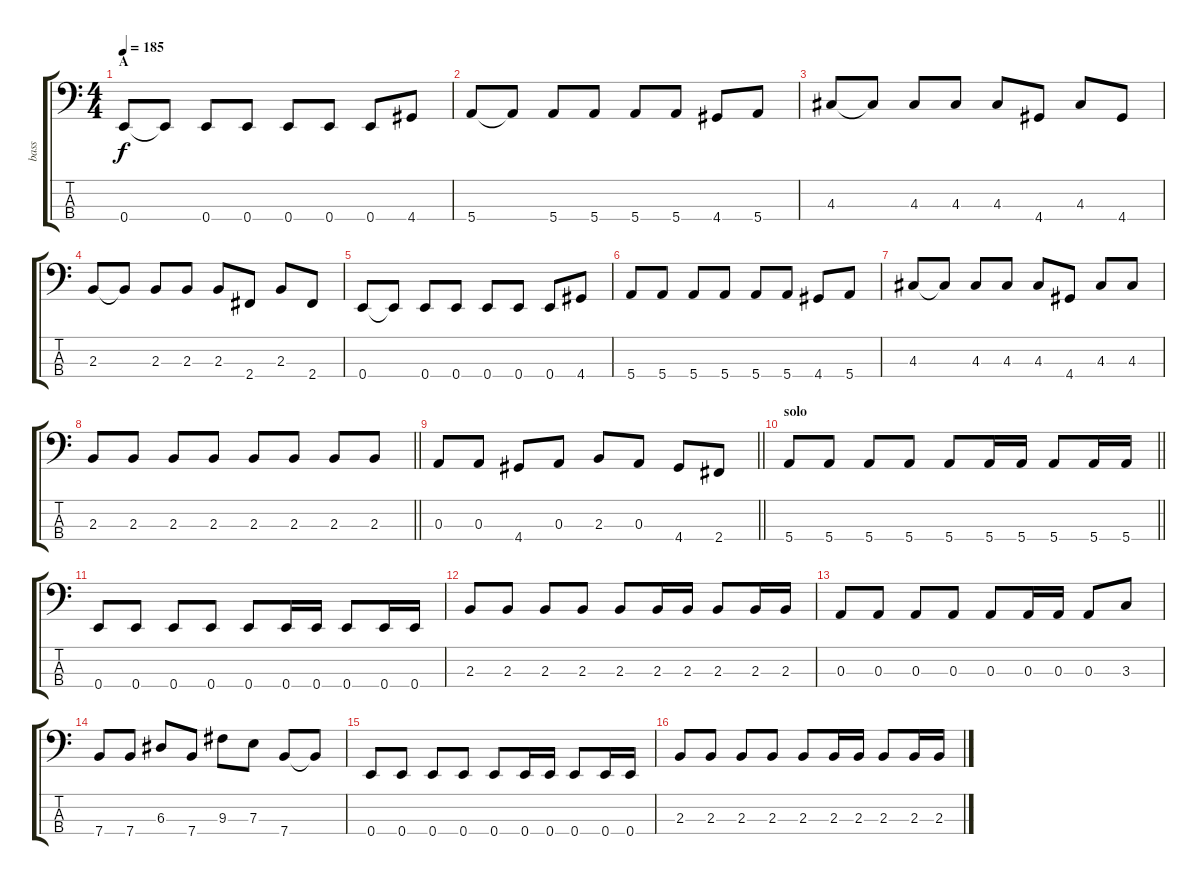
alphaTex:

\track ("bass" "bass") {instrument electricbassfinger}
\staff {score tabs}
\tuning (G2 D2 A1 E1) {hide}
\ts (4 4)
\section ("" "A")
\tempo 185
\clef f4
\ks c
0.4.8{dy f} 0.4{t}.8 0.4.8 0.4.8 0.4.8 0.4.8 0.4.8 4.4.8 |
5.4.8 5.4{t}.8 5.4.8 5.4.8 5.4.8 5.4.8 4.4.8 5.4.8 |
4.3.8 4.3{t}.8 4.3.8 4.3.8 4.3.8 4.4.8 4.3.8 4.4.8 |
2.3.8 2.3{t}.8 2.3.8 2.3.8 2.3.8 2.4.8 2.3.8 2.4.8 |
0.4.8 0.4{t}.8 0.4.8 0.4.8 0.4.8 0.4.8 0.4.8 4.4.8 |
5.4.8 5.4.8 5.4.8 5.4.8 5.4.8 5.4.8 4.4.8 5.4.8 |
4.3.8 4.3{t}.8 4.3.8 4.3.8 4.3.8 4.4.8 4.3.8 4.3.8 |
\barLineRight lightlight
2.3.8 2.3.8 2.3.8 2.3.8 2.3.8 2.3.8 2.3.8 2.3.8 |
\barLineRight lightlight
0.3.8 0.3.8 4.4.8 0.3.8 2.3.8 0.3.8 4.4.8 2.4.8 |
\section ("" "solo")
\barLineRight lightlight
5.4.8 5.4.8 5.4.8 5.4.8 5.4.8 5.4.16 5.4.16 5.4.8 5.4.16 5.4.16 |
0.4.8 0.4.8 0.4.8 0.4.8 0.4.8 0.4.16 0.4.16 0.4.8 0.4.16 0.4.16 |
2.3.8 2.3.8 2.3.8 2.3.8 2.3.8 2.3.16 2.3.16 2.3.8 2.3.16 2.3.16 |
0.3.8 0.3.8 0.3.8 0.3.8 0.3.8 0.3.16 0.3.16 0.3.8 3.3.8 |
7.4.8 7.4.8 6.3.8 7.4.8 9.3.8 7.3.8 7.4.8 7.4{t}.8 |
0.4.8 0.4.8 0.4.8 0.4.8 0.4.8 0.4.16 0.4.16 0.4.8 0.4.16 0.4.16 |
2.3.8 2.3.8 2.3.8 2.3.8 2.3.8 2.3.16 2.3.16 2.3.8 2.3.16 2.3.16
